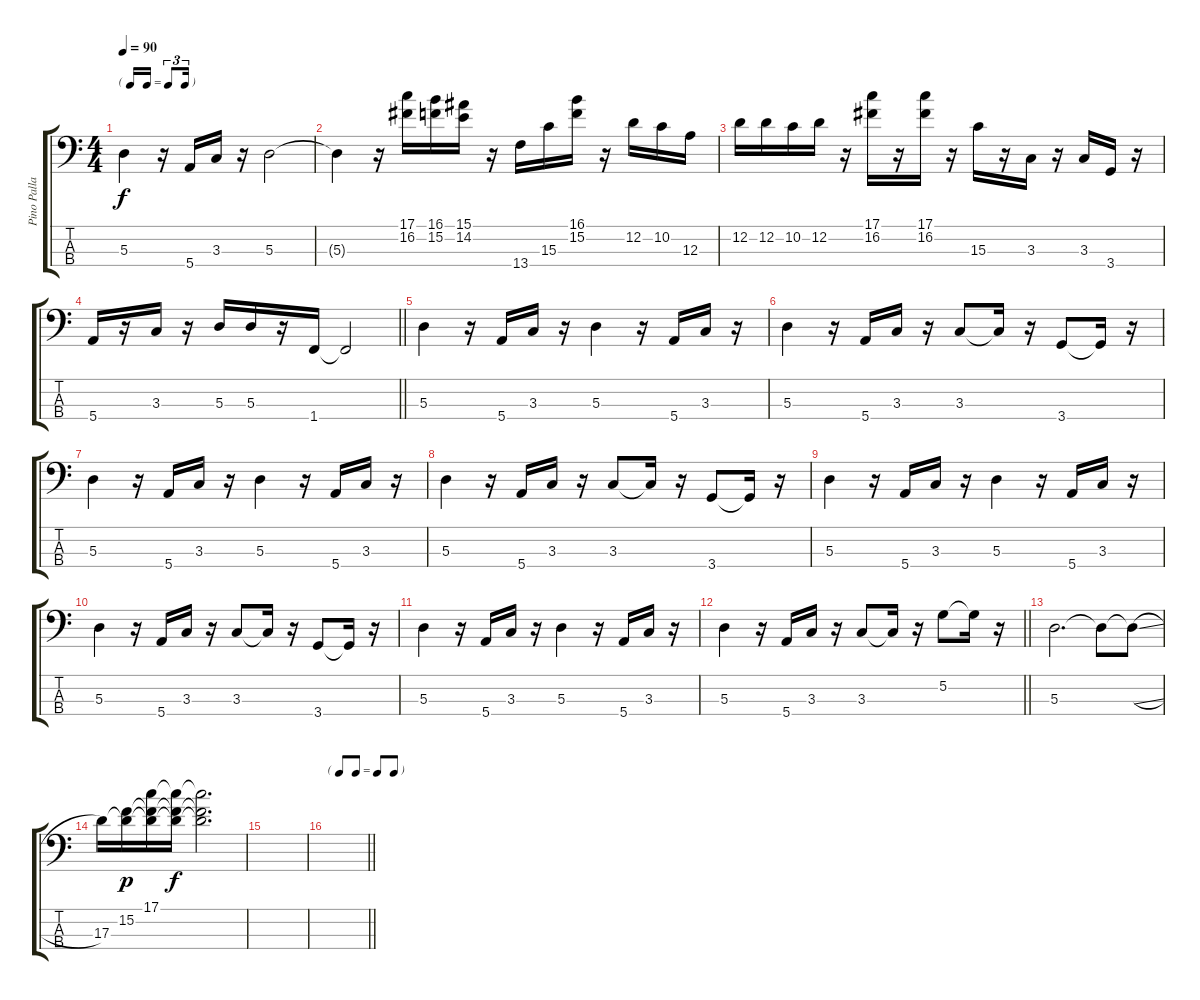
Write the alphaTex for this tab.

\track ("Pino Palladino" "Pino Palla") {instrument electricbassfinger}
\staff {score tabs}
\tuning (G2 D2 A1 E1) {hide}
\ts (4 4)
\tf triplet16th
\tempo 90
\clef f4
\ks c
5.3.4{dy f} r.16 5.4.16 3.3.16 r.16 5.3.2 |
5.3{t}.4 r.16 (17.1 16.2).16 (16.1 15.2).16 (15.1 14.2).16 r.16 13.4.16 15.3.16 (16.1 15.2).16 r.16 12.2.16 10.2.16 12.3.16 |
12.2.16 12.2.16 10.2.16 12.2.16 r.16 (17.1 16.2).16 r.16 (17.1 16.2).16 r.16 15.3.16 r.16 3.3.16 r.16 3.3.16 3.4.16 r.16 |
\barLineRight lightlight
5.4.16 r.16 3.3.16 r.16 5.3.16 5.3.16 r.16 1.4.16 1.4{t}.2 |
5.3.4 r.16 5.4.16 3.3.16 r.16 5.3.4 r.16 5.4.16 3.3.16 r.16 |
5.3.4 r.16 5.4.16 3.3.16 r.16 3.3.8 3.3{t}.16 r.16 3.4.8 3.4{t}.16 r.16 |
5.3.4 r.16 5.4.16 3.3.16 r.16 5.3.4 r.16 5.4.16 3.3.16 r.16 |
5.3.4 r.16 5.4.16 3.3.16 r.16 3.3.8 3.3{t}.16 r.16 3.4.8 3.4{t}.16 r.16 |
5.3.4 r.16 5.4.16 3.3.16 r.16 5.3.4 r.16 5.4.16 3.3.16 r.16 |
5.3.4 r.16 5.4.16 3.3.16 r.16 3.3.8 3.3{t}.16 r.16 3.4.8 3.4{t}.16 r.16 |
5.3.4 r.16 5.4.16 3.3.16 r.16 5.3.4 r.16 5.4.16 3.3.16 r.16 |
\barLineRight lightlight
5.3.4 r.16 5.4.16 3.3.16 r.16 3.3.8 3.3{t}.16 r.16 5.2.8 5.2{t}.16 r.16 |
5.3.2{d} 5.3{t}.8 5.3{sl t}.8 |
17.3.16 (15.2 17.3{t}).16{dy p} (17.1 15.2{t} 17.3{t}).16 (17.1{t} 15.2{t} 17.3{t}).16{dy f} (17.1{t} 15.2{t} 17.3{t}).2{d} |
|
\tf none
\barLineRight lightlight
